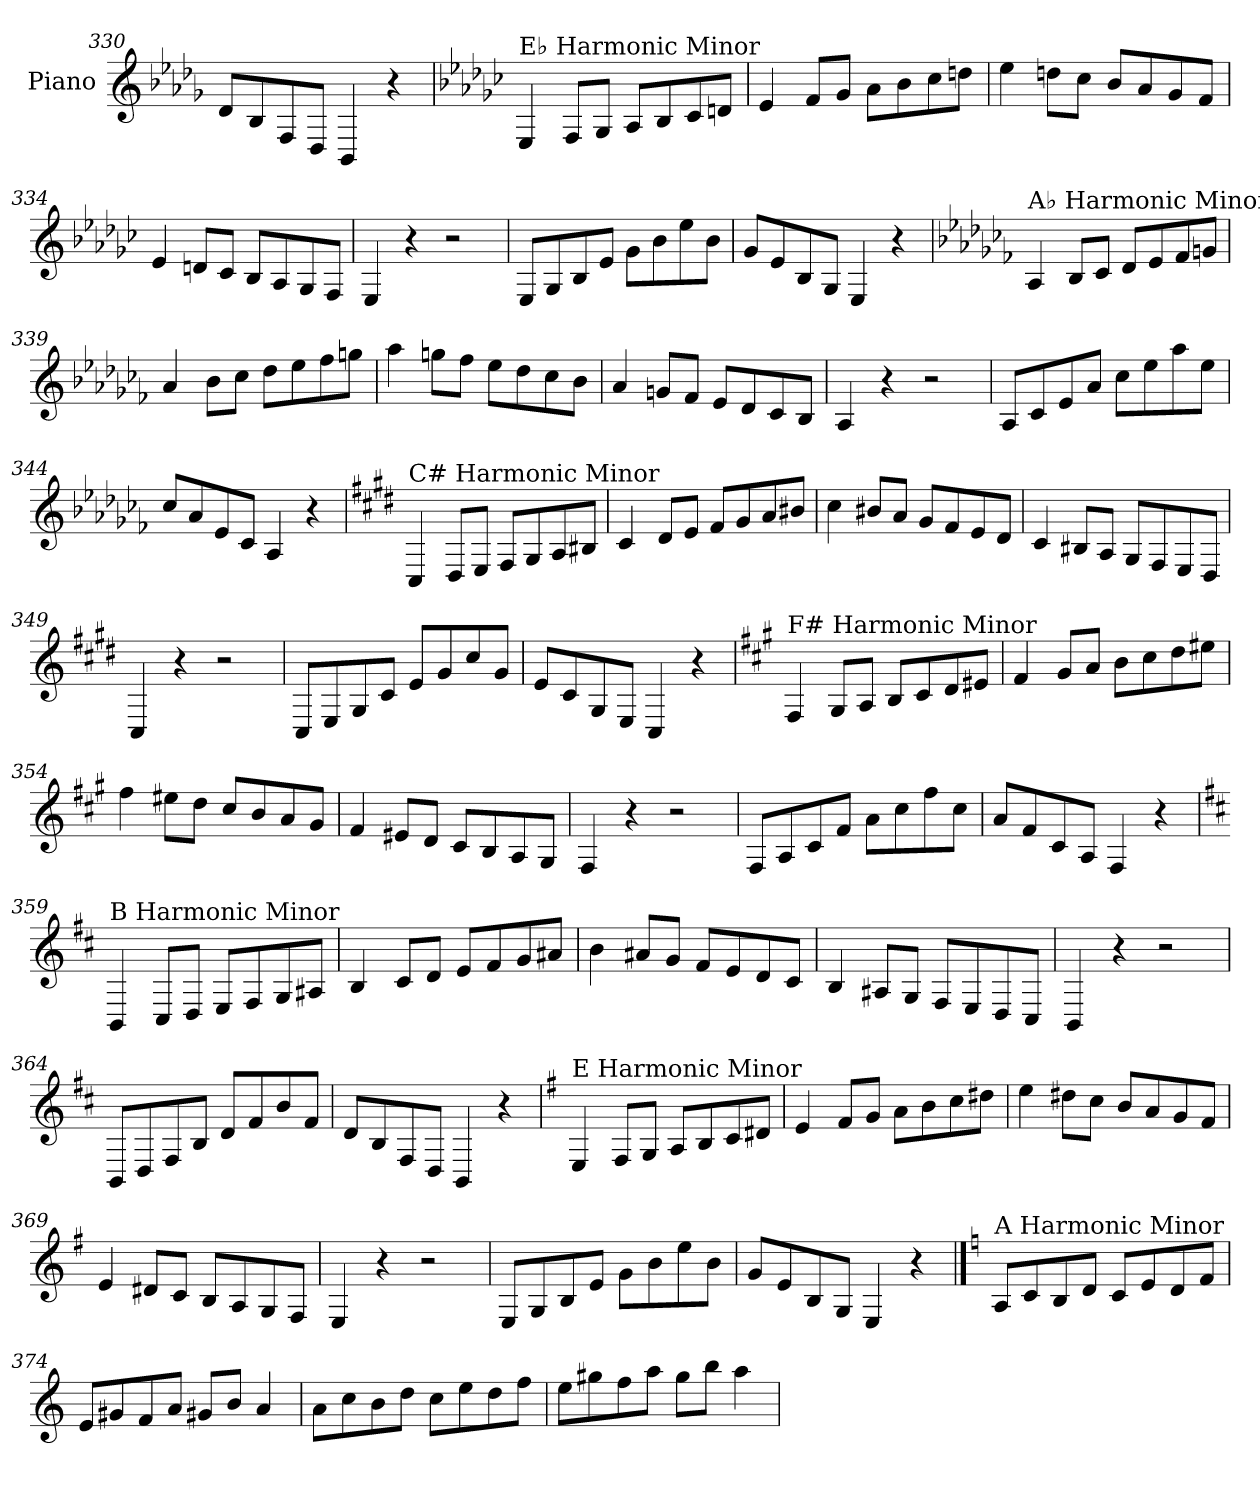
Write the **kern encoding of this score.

**kern
*part1
*staff1
*I"Piano
*I'Pno.
*clefG2
*k[b-e-a-d-g-]
=330
8d-/L
8B-/
8F/
8D-/J
4BB-/
4r
!!LO:PB:g=z
=331
*k[b-e-a-d-g-c-]
!LO:TX:a:t=E♭ Harmonic Minor
4E-/
8F/L
8G-/J
8A-/L
8B-/
8c-/
8dn/J
=332
4e-/
8f/L
8g-/J
8a-\L
8b-\
8cc-\
8ddn\J
=333
4ee-\
8ddn\L
8cc-\J
8b-/L
8a-/
8g-/
8f/J
=334
4e-/
8dn/L
8c-/J
8B-/L
8A-/
8G-/
8F/J
=335
4E-/
4r
2r
=336
8E-/L
8G-/
8B-/
8e-/J
8g-\L
8b-\
8ee-\
8b-\J
=337
8g-/L
8e-/
8B-/
8G-/J
4E-/
4r
!!LO:LB:g=z
=338
*k[b-e-a-d-g-c-f-]
!LO:TX:a:t=A♭ Harmonic Minor
4A-/
8B-/L
8c-/J
8d-/L
8e-/
8f-/
8gn/J
=339
4a-/
8b-\L
8cc-\J
8dd-\L
8ee-\
8ff-\
8ggn\J
=340
4aa-\
8ggn\L
8ff-\J
8ee-\L
8dd-\
8cc-\
8b-\J
=341
4a-/
8gn/L
8f-/J
8e-/L
8d-/
8c-/
8B-/J
=342
4A-/
4r
2r
=343
8A-/L
8c-/
8e-/
8a-/J
8cc-\L
8ee-\
8aa-\
8ee-\J
=344
8cc-/L
8a-/
8e-/
8c-/J
4A-/
4r
!!LO:LB:g=z
=345
*k[f#c#g#d#]
!LO:TX:a:t=C# Harmonic Minor
4C#/
8D#/L
8E/J
8F#/L
8G#/
8A/
8B#X/J
=346
4c#/
8d#/L
8e/J
8f#/L
8g#/
8a/
8b#X/J
=347
4cc#\
8b#X/L
8a/J
8g#/L
8f#/
8e/
8d#/J
=348
4c#/
8B#X/L
8A/J
8G#/L
8F#/
8E/
8D#/J
=349
4C#/
4r
2r
=350
8C#/L
8E/
8G#/
8c#/J
8e/L
8g#/
8cc#/
8g#/J
=351
8e/L
8c#/
8G#/
8E/J
4C#/
4r
!!LO:LB:g=z
=352
*k[f#c#g#]
!LO:TX:a:t=F# Harmonic Minor
4F#/
8G#/L
8A/J
8B/L
8c#/
8d/
8e#X/J
=353
4f#/
8g#/L
8a/J
8b\L
8cc#\
8dd\
8ee#X\J
=354
4ff#\
8ee#X\L
8dd\J
8cc#/L
8b/
8a/
8g#/J
=355
4f#/
8e#X/L
8d/J
8c#/L
8B/
8A/
8G#/J
=356
4F#/
4r
2r
=357
8F#/L
8A/
8c#/
8f#/J
8a\L
8cc#\
8ff#\
8cc#\J
=358
8a/L
8f#/
8c#/
8A/J
4F#/
4r
!!LO:LB:g=z
=359
*k[f#c#]
!LO:TX:a:t=B Harmonic Minor
4BB/
8C#/L
8D/J
8E/L
8F#/
8G/
8A#X/J
=360
4B/
8c#/L
8d/J
8e/L
8f#/
8g/
8a#X/J
=361
4b\
8a#X/L
8g/J
8f#/L
8e/
8d/
8c#/J
=362
4B/
8A#X/L
8G/J
8F#/L
8E/
8D/
8C#/J
=363
4BB/
4r
2r
=364
8BB/L
8D/
8F#/
8B/J
8d/L
8f#/
8b/
8f#/J
=365
8d/L
8B/
8F#/
8D/J
4BB/
4r
!!LO:LB:g=z
=366
*k[f#]
!LO:TX:a:t=E Harmonic Minor
4E/
8F#/L
8G/J
8A/L
8B/
8c/
8d#X/J
=367
4e/
8f#/L
8g/J
8a\L
8b\
8cc\
8dd#X\J
=368
4ee\
8dd#X\L
8cc\J
8b/L
8a/
8g/
8f#/J
=369
4e/
8d#X/L
8c/J
8B/L
8A/
8G/
8F#/J
=370
4E/
4r
2r
=371
8E/L
8G/
8B/
8e/J
8g\L
8b\
8ee\
8b\J
=372
8g/L
8e/
8B/
8G/J
4E/
4r
!!LO:PB:g=z
==373
*k[]
!LO:TX:a:t=A Harmonic Minor
8A/L
8c/
8B/
8d/J
8c/L
8e/
8d/
8f/J
=374
8e/L
8g#X/
8f/
8a/J
8g#X/L
8b/J
4a/
=375
8a\L
8cc\
8b\
8dd\J
8cc\L
8ee\
8dd\
8ff\J
=376
8ee\L
8gg#X\
8ff\
8aa\J
8gg#\L
8bb\J
4aa\
=
*-
